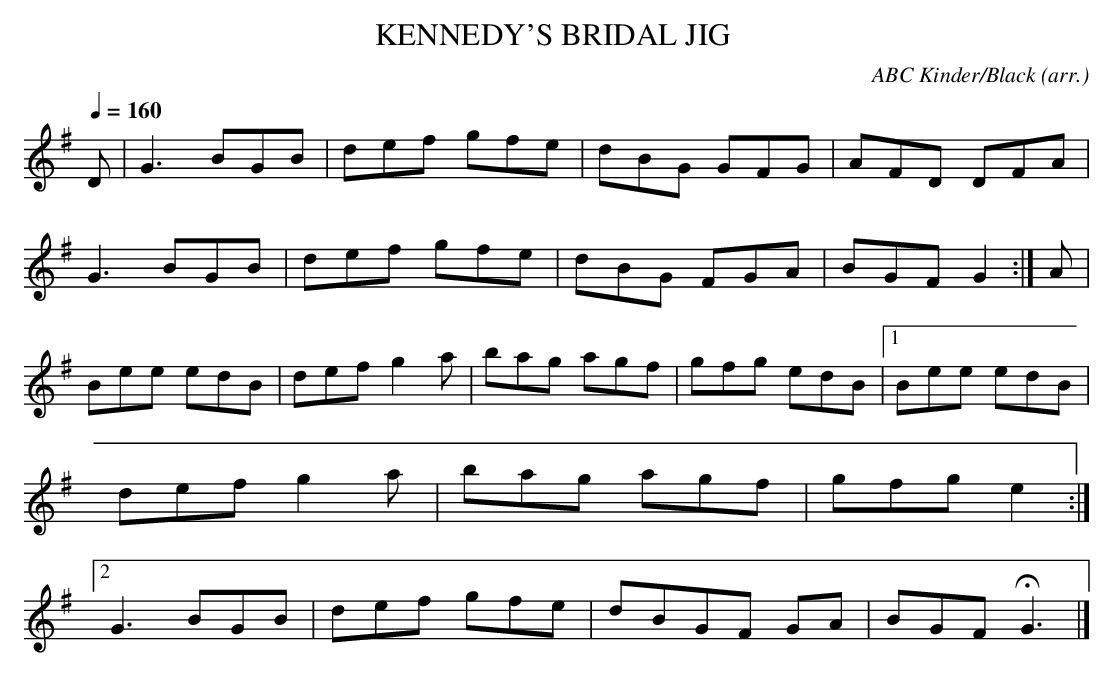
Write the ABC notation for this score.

X:1
T:KENNEDY'S BRIDAL JIG \
C:ABC Kinder/Black (arr.)\
Q:1/4=160\
M:6/8\
L:1/8\
K:G\
D|G3 BGB|def gfe|dBG GFG|AFD DFA|\
G3 BGB|def gfe|dBG FGA|BGF G2:|\
A|Bee edB|def g2 a|bag agf|gfg edB|\
[1 Bee edB|def g2 a|bag agf|gfg e2:|\
[2 G3 BGB|def gfe|dBGF GA|BGF HG3|]\
\
\
